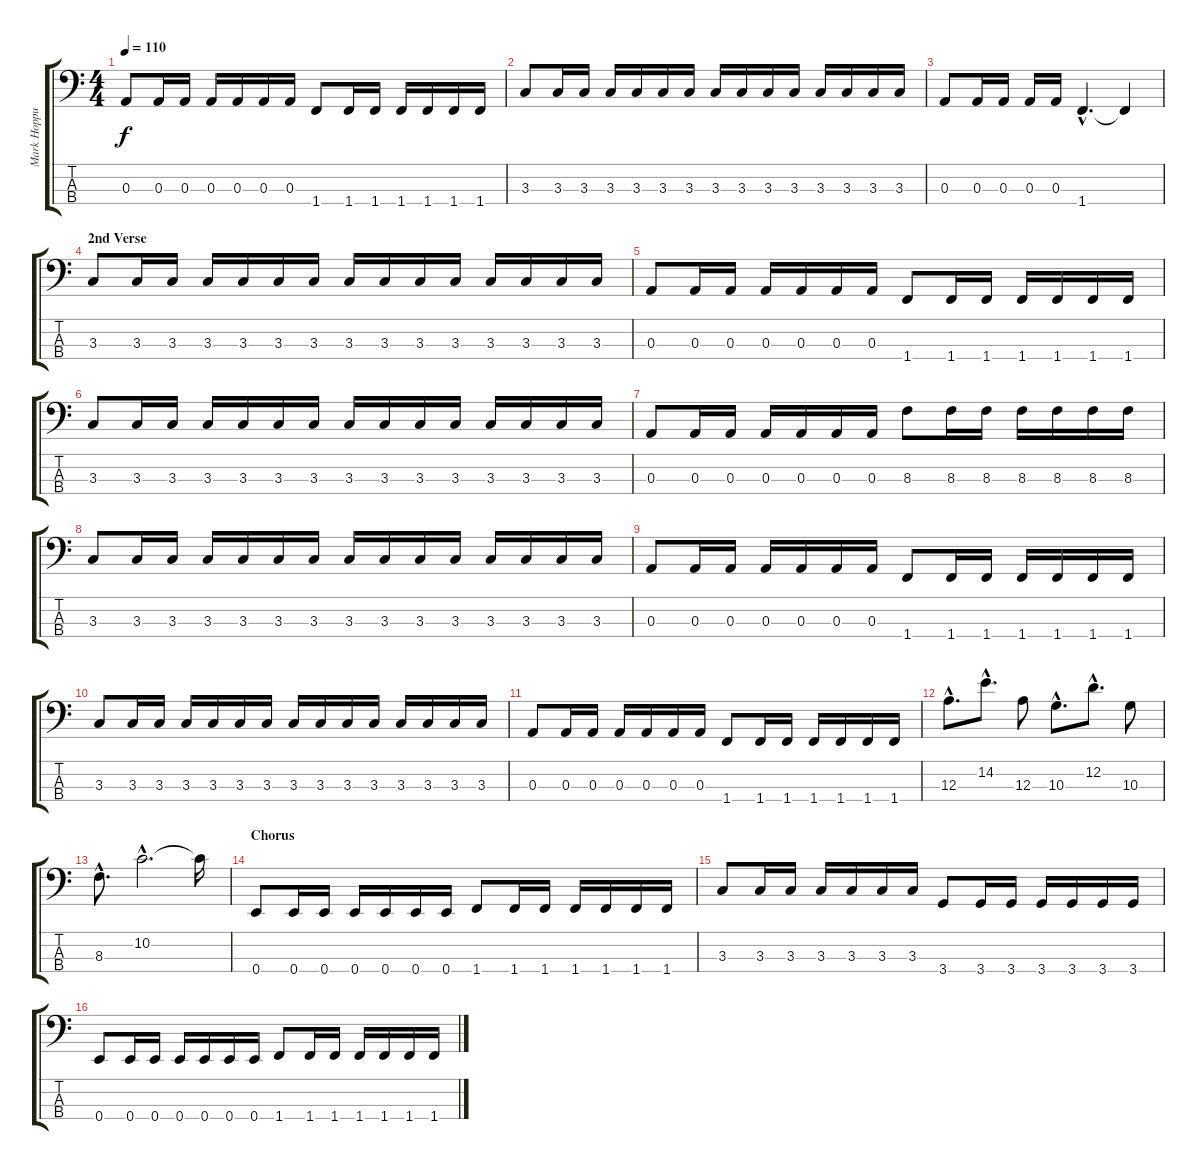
\track ("Mark Hoppus (Bass)" "Mark Hoppu") {instrument electricbassfinger}
\staff {score tabs}
\tuning (G2 D2 A1 E1) {hide}
\ts (4 4)
\tempo 110
\clef f4
\ks c
0.3.8{dy f} 0.3.16 0.3.16 0.3.16 0.3.16 0.3.16 0.3.16 1.4.8 1.4.16 1.4.16 1.4.16 1.4.16 1.4.16 1.4.16 |
3.3.8 3.3.16 3.3.16 3.3.16 3.3.16 3.3.16 3.3.16 3.3.16 3.3.16 3.3.16 3.3.16 3.3.16 3.3.16 3.3.16 3.3.16 |
0.3.8 0.3.16 0.3.16 0.3.16 0.3.16 1.4{hac}.4{d} 1.4{t}.4 |
\section ("" "2nd Verse")
3.3.8 3.3.16 3.3.16 3.3.16 3.3.16 3.3.16 3.3.16 3.3.16 3.3.16 3.3.16 3.3.16 3.3.16 3.3.16 3.3.16 3.3.16 |
0.3.8 0.3.16 0.3.16 0.3.16 0.3.16 0.3.16 0.3.16 1.4.8 1.4.16 1.4.16 1.4.16 1.4.16 1.4.16 1.4.16 |
3.3.8 3.3.16 3.3.16 3.3.16 3.3.16 3.3.16 3.3.16 3.3.16 3.3.16 3.3.16 3.3.16 3.3.16 3.3.16 3.3.16 3.3.16 |
0.3.8 0.3.16 0.3.16 0.3.16 0.3.16 0.3.16 0.3.16 8.3.8 8.3.16 8.3.16 8.3.16 8.3.16 8.3.16 8.3.16 |
3.3.8 3.3.16 3.3.16 3.3.16 3.3.16 3.3.16 3.3.16 3.3.16 3.3.16 3.3.16 3.3.16 3.3.16 3.3.16 3.3.16 3.3.16 |
0.3.8 0.3.16 0.3.16 0.3.16 0.3.16 0.3.16 0.3.16 1.4.8 1.4.16 1.4.16 1.4.16 1.4.16 1.4.16 1.4.16 |
3.3.8 3.3.16 3.3.16 3.3.16 3.3.16 3.3.16 3.3.16 3.3.16 3.3.16 3.3.16 3.3.16 3.3.16 3.3.16 3.3.16 3.3.16 |
0.3.8 0.3.16 0.3.16 0.3.16 0.3.16 0.3.16 0.3.16 1.4.8 1.4.16 1.4.16 1.4.16 1.4.16 1.4.16 1.4.16 |
12.3{hac}.8{d} 14.2{hac}.8{d} 12.3.8 10.3{hac}.8{d} 12.2{hac}.8{d} 10.3.8 |
8.3{hac}.8{d} 10.2{hac}.2{d} 10.2{t}.16 |
\section ("" "Chorus")
0.4.8 0.4.16 0.4.16 0.4.16 0.4.16 0.4.16 0.4.16 1.4.8 1.4.16 1.4.16 1.4.16 1.4.16 1.4.16 1.4.16 |
3.3.8 3.3.16 3.3.16 3.3.16 3.3.16 3.3.16 3.3.16 3.4.8 3.4.16 3.4.16 3.4.16 3.4.16 3.4.16 3.4.16 |
0.4.8 0.4.16 0.4.16 0.4.16 0.4.16 0.4.16 0.4.16 1.4.8 1.4.16 1.4.16 1.4.16 1.4.16 1.4.16 1.4.16
